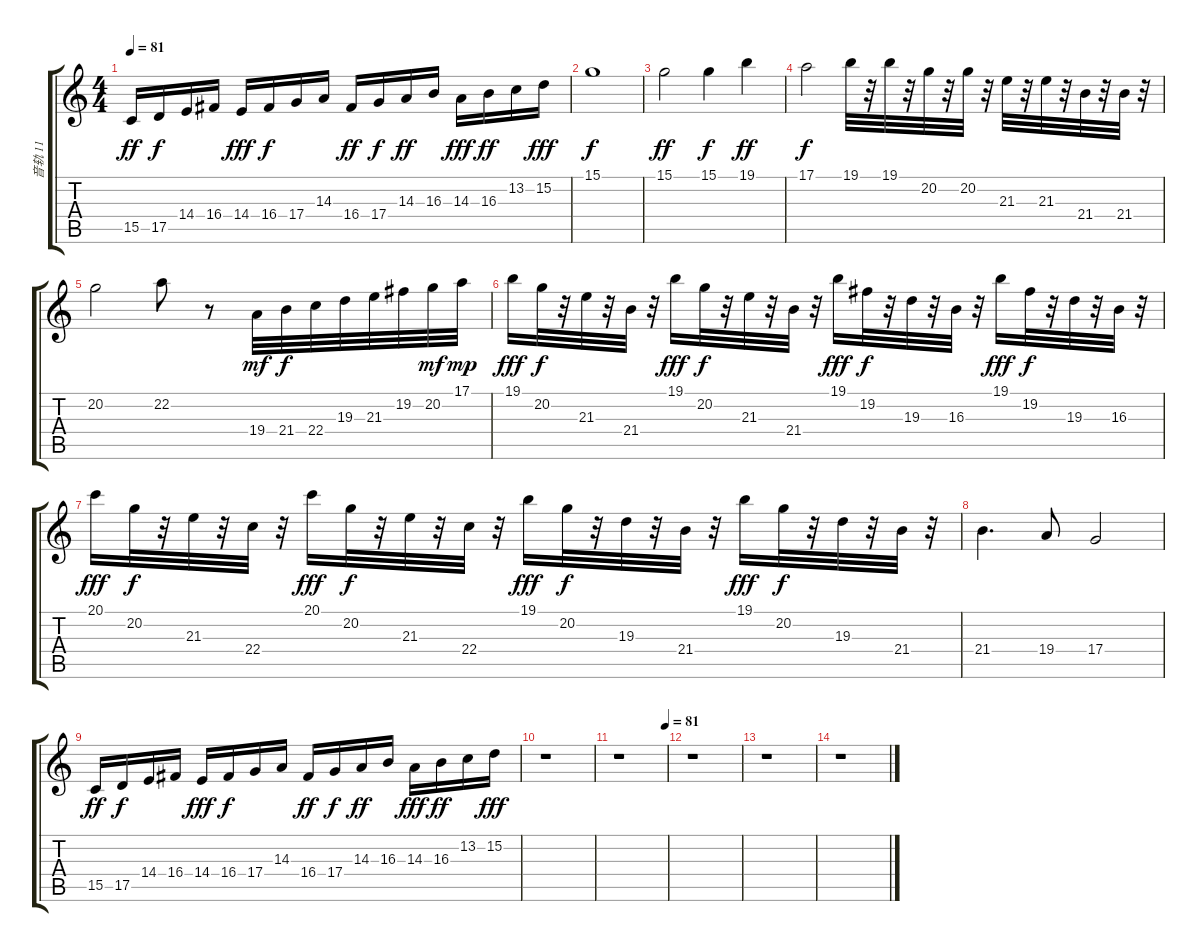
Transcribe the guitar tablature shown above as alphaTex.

\track ("音轨 11" "音轨 11") {instrument stringensemble2}
\staff {score tabs}
\tuning (E4 B3 G3 D3 A2 E2) {hide}
\ts (4 4)
\tempo 81
\clef g2
\ks c
15.5.16{dy ff} 17.5.16{dy f} 14.4.16 16.4.16 14.4.16{dy fff} 16.4.16{dy f} 17.4.16 14.3.16 16.4.16{dy ff} 17.4.16{dy f} 14.3.16{dy ff} 16.3.16 14.3.16{dy fff} 16.3.16{dy ff} 13.2.16 15.2.16{dy fff} |
15.1.1{dy f} |
15.1.2{dy ff} 15.1.4{dy f} 19.1.4{dy ff} |
17.1.2{dy f} 19.1.32 r.32 19.1.32 r.32 20.2.32 r.32 20.2.32 r.32 21.3.32 r.32 21.3.32 r.32 21.4.32 r.32 21.4.32 r.32 |
20.2.2 22.2.8 r.8 19.4.32{dy mf} 21.4.32{dy f} 22.4.32 19.3.32 21.3.32 19.2.32 20.2.32{dy mf} 17.1.32{dy mp} |
19.1.16{dy fff} 20.2.32{dy f} r.32 21.3.32 r.32 21.4.32 r.32 19.1.16{dy fff} 20.2.32{dy f} r.32 21.3.32 r.32 21.4.32 r.32 19.1.16{dy fff} 19.2.32{dy f} r.32 19.3.32 r.32 16.3.32 r.32 19.1.16{dy fff} 19.2.32{dy f} r.32 19.3.32 r.32 16.3.32 r.32 |
20.1.16{dy fff} 20.2.32{dy f} r.32 21.3.32 r.32 22.4.32 r.32 20.1.16{dy fff} 20.2.32{dy f} r.32 21.3.32 r.32 22.4.32 r.32 19.1.16{dy fff} 20.2.32{dy f} r.32 19.3.32 r.32 21.4.32 r.32 19.1.16{dy fff} 20.2.32{dy f} r.32 19.3.32 r.32 21.4.32 r.32 |
21.4.4{d} 19.4.8 17.4.2 |
15.5.16{dy ff} 17.5.16{dy f} 14.4.16 16.4.16 14.4.16{dy fff} 16.4.16{dy f} 17.4.16 14.3.16 16.4.16{dy ff} 17.4.16{dy f} 14.3.16{dy ff} 16.3.16 14.3.16{dy fff} 16.3.16{dy ff} 13.2.16 15.2.16{dy fff} |
r.1 |
\tempo (81 0.9791666666666666)
r.1 |
r.1 |
r.1 |
r.1
